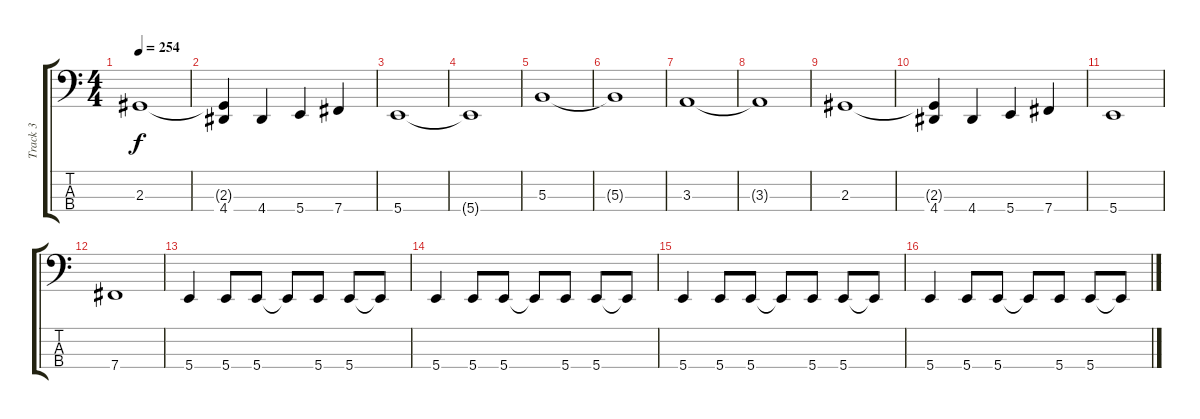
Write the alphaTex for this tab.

\track ("Track 3" "Track 3") {instrument electricbasspick}
\staff {score tabs}
\tuning (E2 B1 Gb1 B0) {hide}
\ts (4 4)
\tempo 254
\clef f4
\ks c
2.3.1{dy f} |
(2.3{t} 4.4).4 4.4.4 5.4.4 7.4.4 |
5.4.1 |
5.4{t}.1 |
5.3.1 |
5.3{t}.1 |
3.3.1 |
3.3{t}.1 |
2.3.1 |
(2.3{t} 4.4).4 4.4.4 5.4.4 7.4.4 |
5.4.1 |
7.4.1 |
5.4.4 5.4.8 5.4.8 5.4{t}.8 5.4.8 5.4.8 5.4{t}.8 |
5.4.4 5.4.8 5.4.8 5.4{t}.8 5.4.8 5.4.8 5.4{t}.8 |
5.4.4 5.4.8 5.4.8 5.4{t}.8 5.4.8 5.4.8 5.4{t}.8 |
5.4.4 5.4.8 5.4.8 5.4{t}.8 5.4.8 5.4.8 5.4{t}.8
